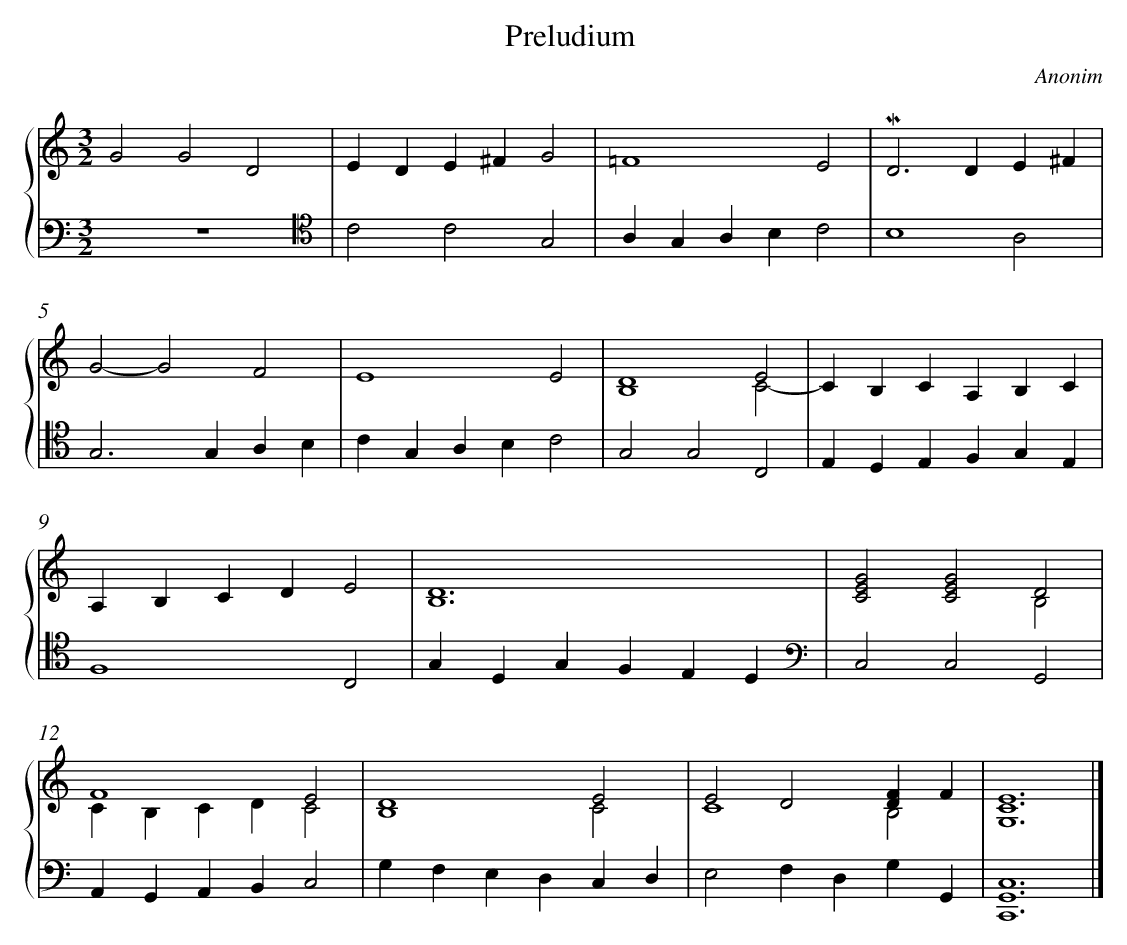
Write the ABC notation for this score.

X:1
T: Preludium
C: Anonim
L: 1/4
M: 3/2
%%staves {1 2}
V: 1
V: 2 clef=bass
K: C
[V:1] G2G2D2 |
[V:2] z6[K:clef=tenor] |
[V:1] EDE^FG2 |
[V:2] C2C2G,2 |
[V:1] =F4E2 |
[V:2] A,G,A,B,C2 |
[V:1] !mordent!D2>D2E^F |
[V:2] B,4A,2 |
[V:1] G2-G2F2 |
[V:2] G,2>G,2A,B, |
[V:1] E4E2 |
[V:2] CG,A,B,C2 |
[V:1] D4E2 & B,4C2- |
[V:2] G,2G,2C,2 |
[V:1] CB,CA,B,C |
[V:2] E,D,E,F,G,E, |
[V:1] A,B,CDE2 |
[V:2] F,4C,2 |
[V:1] [D6B,6] |
[V:2] G,D,G,F,E,D,[K:clef=bass] |
[V:1] [G2E2C2][G2E2C2]D2 & x4B,2 |
[V:2] C,2C,2G,,2 |
[V:1] F4E2 & CB,CDC2 |
[V:2] A,,G,,A,,B,,C,2 |
[V:1] D4E2 & B,4C2 |
[V:2] G,F,E,D,C,D, |
[V:1] E2D2[FD]F & C4B,2 |
[V:2] E,2F,D,G,G,, |
[V:1] [E6C6G,6] |]
[V:2] [C,6G,,6C,,6] |]
